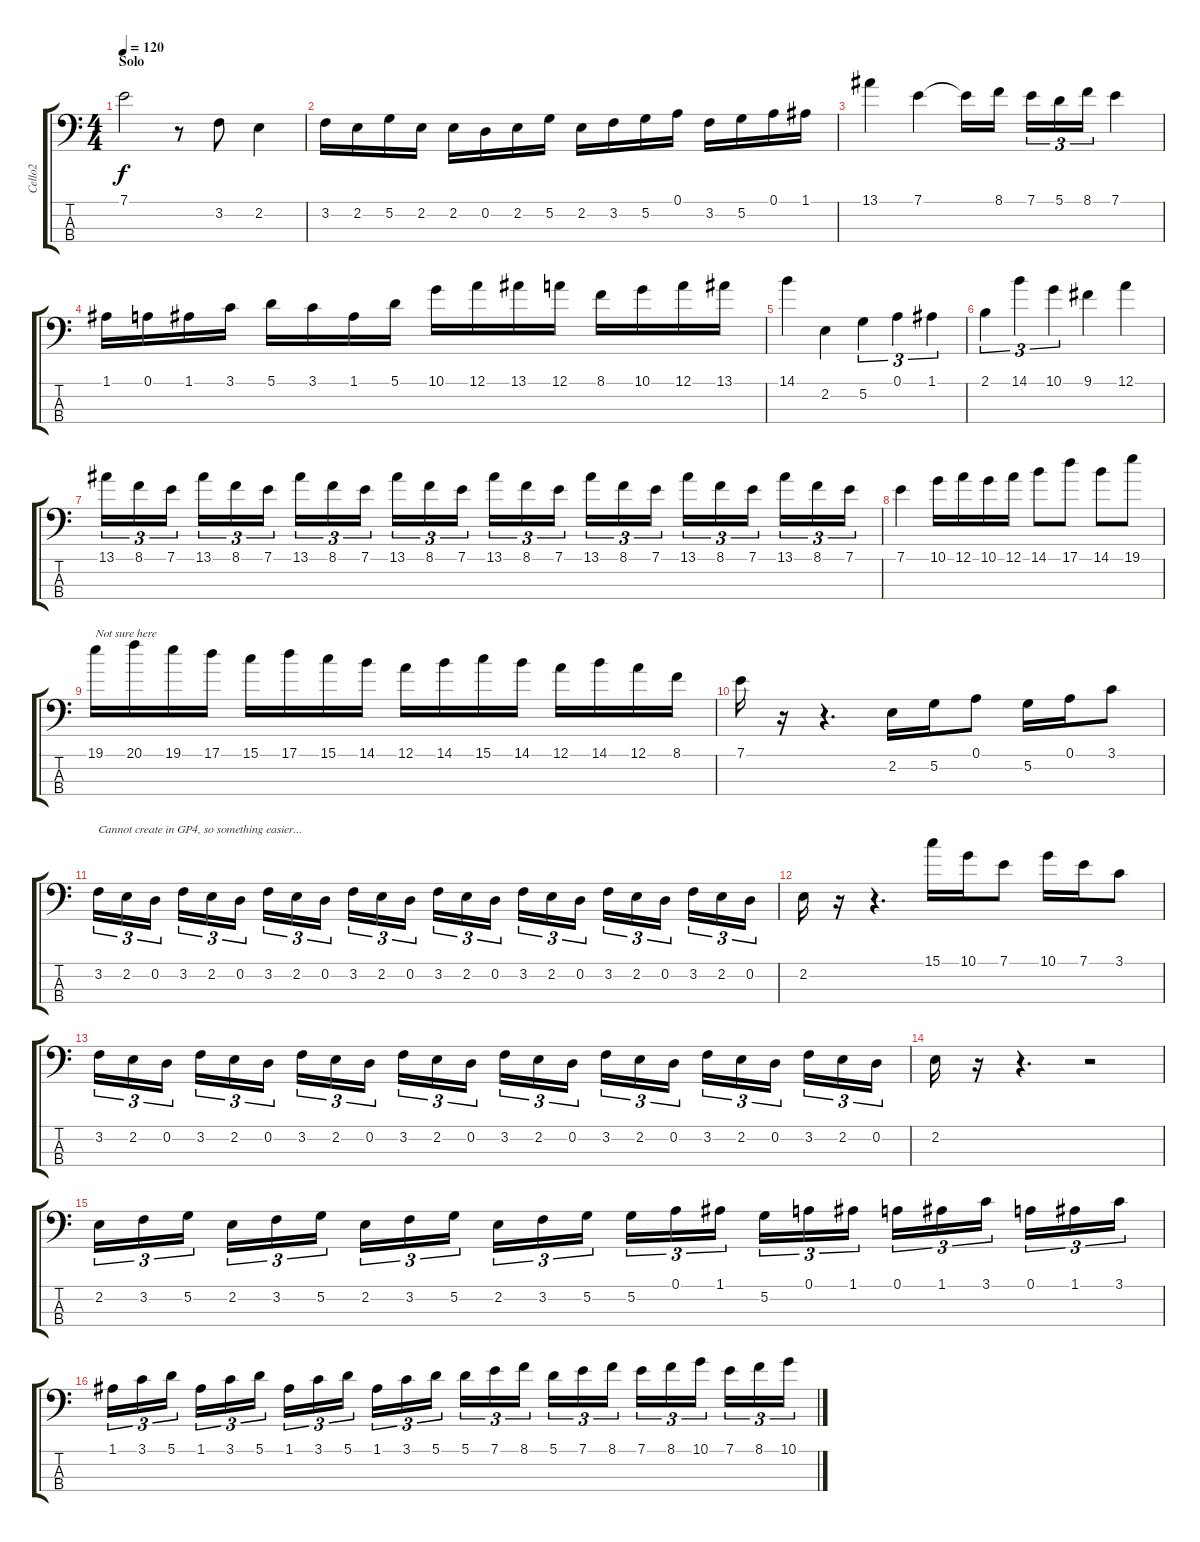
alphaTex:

\track ("Cello2" "Cello2") {instrument overdrivenguitar}
\staff {score tabs}
\tuning (A2 D2 G1 C1) {hide}
\ts (4 4)
\section ("" "Solo")
\tempo 120
\clef f4
\ks c
7.1.2{dy f} r.8 3.2.8 2.2.4 |
3.2.16 2.2.16 5.2.16 2.2.16 2.2.16 0.2.16 2.2.16 5.2.16 2.2.16 3.2.16 5.2.16 0.1.16 3.2.16 5.2.16 0.1.16 1.1.16 |
13.1.4 7.1.4 7.1{t}.16 8.1.16 7.1.16{tu (3 2)} 5.1.16{tu (3 2)} 8.1.16{tu (3 2)} 7.1.4 |
1.1.16 0.1.16 1.1.16 3.1.16 5.1.16 3.1.16 1.1.16 5.1.16 10.1.16 12.1.16 13.1.16 12.1.16 8.1.16 10.1.16 12.1.16 13.1.16 |
14.1.4 2.2.4 5.2.4{tu (3 2)} 0.1.4{tu (3 2)} 1.1.4{tu (3 2)} |
2.1.4{tu (3 2)} 14.1.4{tu (3 2)} 10.1.4{tu (3 2)} 9.1.4 12.1.4 |
13.1.16{tu (3 2)} 8.1.16{tu (3 2)} 7.1.16{tu (3 2)} 13.1.16{tu (3 2)} 8.1.16{tu (3 2)} 7.1.16{tu (3 2)} 13.1.16{tu (3 2)} 8.1.16{tu (3 2)} 7.1.16{tu (3 2)} 13.1.16{tu (3 2)} 8.1.16{tu (3 2)} 7.1.16{tu (3 2)} 13.1.16{tu (3 2)} 8.1.16{tu (3 2)} 7.1.16{tu (3 2)} 13.1.16{tu (3 2)} 8.1.16{tu (3 2)} 7.1.16{tu (3 2)} 13.1.16{tu (3 2)} 8.1.16{tu (3 2)} 7.1.16{tu (3 2)} 13.1.16{tu (3 2)} 8.1.16{tu (3 2)} 7.1.16{tu (3 2)} |
7.1.4 10.1.16 12.1.16 10.1.16 12.1.16 14.1.8 17.1.8 14.1.8 19.1.8 |
19.1.16{txt "Not sure here"} 20.1.16 19.1.16 17.1.16 15.1.16 17.1.16 15.1.16 14.1.16 12.1.16 14.1.16 15.1.16 14.1.16 12.1.16 14.1.16 12.1.16 8.1.16 |
7.1.16 r.16 r.4{d} 2.2.16 5.2.16 0.1.8 5.2.16 0.1.16 3.1.8 |
3.2.16{tu (3 2) txt "Cannot create in GP4, so something easier..."} 2.2.16{tu (3 2)} 0.2.16{tu (3 2)} 3.2.16{tu (3 2)} 2.2.16{tu (3 2)} 0.2.16{tu (3 2)} 3.2.16{tu (3 2)} 2.2.16{tu (3 2)} 0.2.16{tu (3 2)} 3.2.16{tu (3 2)} 2.2.16{tu (3 2)} 0.2.16{tu (3 2)} 3.2.16{tu (3 2)} 2.2.16{tu (3 2)} 0.2.16{tu (3 2)} 3.2.16{tu (3 2)} 2.2.16{tu (3 2)} 0.2.16{tu (3 2)} 3.2.16{tu (3 2)} 2.2.16{tu (3 2)} 0.2.16{tu (3 2)} 3.2.16{tu (3 2)} 2.2.16{tu (3 2)} 0.2.16{tu (3 2)} |
2.2.16 r.16 r.4{d} 15.1.16 10.1.16 7.1.8 10.1.16 7.1.16 3.1.8 |
3.2.16{tu (3 2)} 2.2.16{tu (3 2)} 0.2.16{tu (3 2)} 3.2.16{tu (3 2)} 2.2.16{tu (3 2)} 0.2.16{tu (3 2)} 3.2.16{tu (3 2)} 2.2.16{tu (3 2)} 0.2.16{tu (3 2)} 3.2.16{tu (3 2)} 2.2.16{tu (3 2)} 0.2.16{tu (3 2)} 3.2.16{tu (3 2)} 2.2.16{tu (3 2)} 0.2.16{tu (3 2)} 3.2.16{tu (3 2)} 2.2.16{tu (3 2)} 0.2.16{tu (3 2)} 3.2.16{tu (3 2)} 2.2.16{tu (3 2)} 0.2.16{tu (3 2)} 3.2.16{tu (3 2)} 2.2.16{tu (3 2)} 0.2.16{tu (3 2)} |
2.2.16 r.16 r.4{d} r.2 |
2.2.16{tu (3 2)} 3.2.16{tu (3 2)} 5.2.16{tu (3 2)} 2.2.16{tu (3 2)} 3.2.16{tu (3 2)} 5.2.16{tu (3 2)} 2.2.16{tu (3 2)} 3.2.16{tu (3 2)} 5.2.16{tu (3 2)} 2.2.16{tu (3 2)} 3.2.16{tu (3 2)} 5.2.16{tu (3 2)} 5.2.16{tu (3 2)} 0.1.16{tu (3 2)} 1.1.16{tu (3 2)} 5.2.16{tu (3 2)} 0.1.16{tu (3 2)} 1.1.16{tu (3 2)} 0.1.16{tu (3 2)} 1.1.16{tu (3 2)} 3.1.16{tu (3 2)} 0.1.16{tu (3 2)} 1.1.16{tu (3 2)} 3.1.16{tu (3 2)} |
1.1.16{tu (3 2)} 3.1.16{tu (3 2)} 5.1.16{tu (3 2)} 1.1.16{tu (3 2)} 3.1.16{tu (3 2)} 5.1.16{tu (3 2)} 1.1.16{tu (3 2)} 3.1.16{tu (3 2)} 5.1.16{tu (3 2)} 1.1.16{tu (3 2)} 3.1.16{tu (3 2)} 5.1.16{tu (3 2)} 5.1.16{tu (3 2)} 7.1.16{tu (3 2)} 8.1.16{tu (3 2)} 5.1.16{tu (3 2)} 7.1.16{tu (3 2)} 8.1.16{tu (3 2)} 7.1.16{tu (3 2)} 8.1.16{tu (3 2)} 10.1.16{tu (3 2)} 7.1.16{tu (3 2)} 8.1.16{tu (3 2)} 10.1.16{tu (3 2)}
